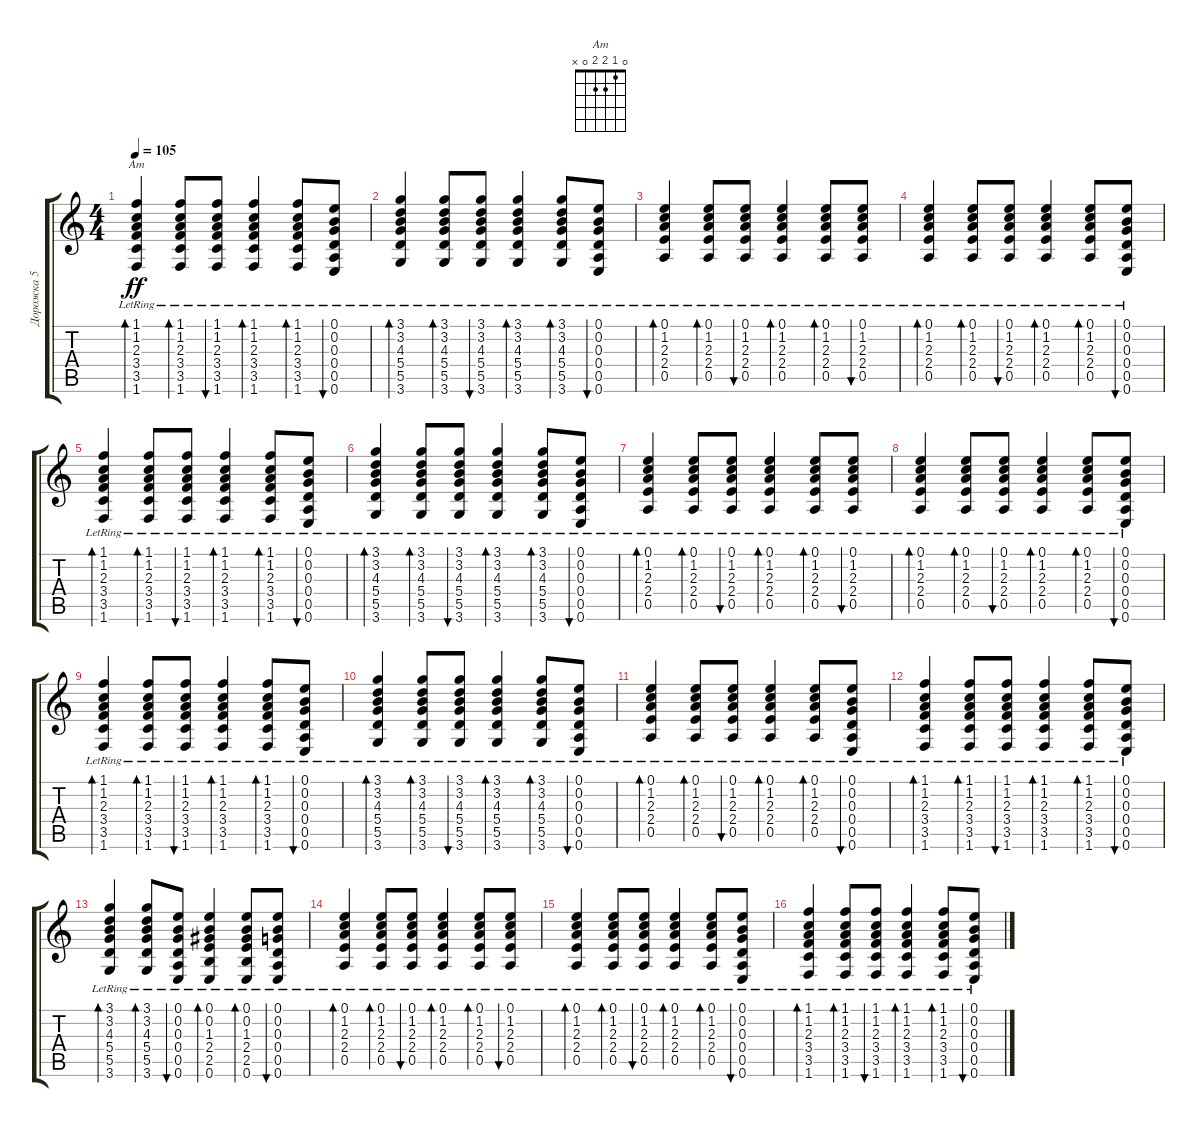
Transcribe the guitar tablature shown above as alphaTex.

\track ("Дорожка 5" "Дорожка 5") {instrument electricguitarclean}
\staff {score tabs}
\tuning (E4 B3 G3 D3 A2 E2) {hide}
\chord ("Am" 0 1 2 2 0 x)
\ts (4 4)
\tempo 105
\clef g2
\ks c
(1.1 1.2{lr} 2.3{lr} 3.4{lr} 3.5{lr} 1.6).4{bd 60 ch "Am" dy ff volume 6} (1.1{lr} 1.2{lr} 2.3{lr} 3.4{lr} 3.5{lr} 1.6).8{bd 60} (1.1{lr} 1.2{lr} 2.3{lr} 3.4{lr} 3.5 1.6).8{bu 60} (1.1 1.2{lr} 2.3{lr} 3.4{lr} 3.5{lr} 1.6).4{bd 60 beam merge} (1.1 1.2{lr} 2.3{lr} 3.4{lr} 3.5 1.6).8{bd 60} (0.1{lr} 0.2{lr} 0.3 0.4{lr} 0.5 0.6).8{bu 60} |
(3.1 3.2{lr} 4.3{lr} 5.4{lr} 5.5{lr} 3.6).4{bd 60 volume 6} (3.1{lr} 3.2{lr} 4.3{lr} 5.4{lr} 5.5{lr} 3.6).8{bd 60} (3.1{lr} 3.2{lr} 4.3{lr} 5.4{lr} 5.5 3.6).8{bu 60} (3.1 3.2{lr} 4.3{lr} 5.4{lr} 5.5{lr} 3.6).4{bd 60 beam merge} (3.1 3.2{lr} 4.3{lr} 5.4{lr} 5.5 3.6).8{bd 60} (0.1{lr} 0.2 0.3 0.4{lr} 0.5 0.6).8{bu 60} |
(0.1 1.2{lr} 2.3{lr} 2.4{lr} 0.5{lr}).4{bd 60 volume 6} (0.1{lr} 1.2{lr} 2.3{lr} 2.4{lr} 0.5{lr}).8{bd 60} (0.1{lr} 1.2{lr} 2.3{lr} 2.4{lr} 0.5).8{bu 60} (0.1 1.2{lr} 2.3{lr} 2.4{lr} 0.5{lr}).4{bd 60 beam merge} (0.1 1.2{lr} 2.3{lr} 2.4{lr} 0.5).8{bd 60} (0.1{lr} 1.2{lr} 2.3{lr} 2.4{lr} 0.5).8{bu 60} |
(0.1 1.2{lr} 2.3{lr} 2.4{lr} 0.5{lr}).4{bd 60 volume 6} (0.1{lr} 1.2{lr} 2.3{lr} 2.4{lr} 0.5{lr}).8{bd 60} (0.1{lr} 1.2{lr} 2.3{lr} 2.4{lr} 0.5).8{bu 60} (0.1 1.2{lr} 2.3{lr} 2.4{lr} 0.5{lr}).4{bd 60 beam merge} (0.1 1.2{lr} 2.3{lr} 2.4{lr} 0.5).8{bd 60} (0.1{lr} 0.2{lr} 0.3{lr} 0.4{lr} 0.5 0.6).8{bu 60} |
(1.1 1.2{lr} 2.3{lr} 3.4{lr} 3.5{lr} 1.6).4{bd 60 volume 6} (1.1{lr} 1.2{lr} 2.3{lr} 3.4{lr} 3.5{lr} 1.6).8{bd 60} (1.1{lr} 1.2{lr} 2.3{lr} 3.4{lr} 3.5 1.6).8{bu 60} (1.1 1.2{lr} 2.3{lr} 3.4{lr} 3.5{lr} 1.6).4{bd 60 beam merge} (1.1 1.2{lr} 2.3{lr} 3.4{lr} 3.5 1.6).8{bd 60} (0.1{lr} 0.2{lr} 0.3 0.4{lr} 0.5 0.6).8{bu 60} |
(3.1 3.2{lr} 4.3{lr} 5.4{lr} 5.5{lr} 3.6).4{bd 60 volume 6} (3.1{lr} 3.2{lr} 4.3{lr} 5.4{lr} 5.5{lr} 3.6).8{bd 60} (3.1{lr} 3.2{lr} 4.3{lr} 5.4{lr} 5.5 3.6).8{bu 60} (3.1 3.2{lr} 4.3{lr} 5.4{lr} 5.5{lr} 3.6).4{bd 60 beam merge} (3.1 3.2{lr} 4.3{lr} 5.4{lr} 5.5 3.6).8{bd 60} (0.1{lr} 0.2{lr} 0.3 0.4{lr} 0.5 0.6).8{bu 60} |
(0.1 1.2{lr} 2.3{lr} 2.4{lr} 0.5{lr}).4{bd 60 volume 6} (0.1{lr} 1.2{lr} 2.3{lr} 2.4{lr} 0.5{lr}).8{bd 60} (0.1{lr} 1.2{lr} 2.3{lr} 2.4{lr} 0.5).8{bu 60} (0.1 1.2{lr} 2.3{lr} 2.4{lr} 0.5{lr}).4{bd 60 beam merge} (0.1 1.2{lr} 2.3{lr} 2.4{lr} 0.5).8{bd 60} (0.1{lr} 1.2{lr} 2.3{lr} 2.4{lr} 0.5).8{bu 60} |
(0.1 1.2{lr} 2.3{lr} 2.4{lr} 0.5{lr}).4{bd 60 volume 6} (0.1{lr} 1.2{lr} 2.3{lr} 2.4{lr} 0.5{lr}).8{bd 60} (0.1{lr} 1.2{lr} 2.3{lr} 2.4{lr} 0.5).8{bu 60} (0.1 1.2{lr} 2.3{lr} 2.4{lr} 0.5{lr}).4{bd 60 beam merge} (0.1 1.2{lr} 2.3{lr} 2.4{lr} 0.5).8{bd 60} (0.1{lr} 0.2{lr} 0.3{lr} 0.4{lr} 0.5 0.6).8{bu 60} |
(1.1 1.2{lr} 2.3{lr} 3.4{lr} 3.5{lr} 1.6).4{bd 60 volume 6} (1.1{lr} 1.2{lr} 2.3{lr} 3.4{lr} 3.5{lr} 1.6).8{bd 60} (1.1{lr} 1.2{lr} 2.3{lr} 3.4{lr} 3.5 1.6).8{bu 60} (1.1 1.2{lr} 2.3{lr} 3.4{lr} 3.5{lr} 1.6).4{bd 60 beam merge} (1.1 1.2{lr} 2.3{lr} 3.4{lr} 3.5 1.6).8{bd 60} (0.1{lr} 0.2{lr} 0.3 0.4{lr} 0.5 0.6).8{bu 60} |
(3.1 3.2{lr} 4.3{lr} 5.4{lr} 5.5{lr} 3.6).4{bd 60 volume 6} (3.1{lr} 3.2{lr} 4.3{lr} 5.4{lr} 5.5{lr} 3.6).8{bd 60} (3.1{lr} 3.2{lr} 4.3{lr} 5.4{lr} 5.5 3.6).8{bu 60} (3.1 3.2{lr} 4.3{lr} 5.4{lr} 5.5{lr} 3.6).4{bd 60 beam merge} (3.1 3.2{lr} 4.3{lr} 5.4{lr} 5.5 3.6).8{bd 60} (0.1{lr} 0.2{lr} 0.3 0.4{lr} 0.5 0.6).8{bu 60} |
(0.1 1.2{lr} 2.3{lr} 2.4{lr} 0.5{lr}).4{bd 60 volume 6} (0.1{lr} 1.2{lr} 2.3{lr} 2.4{lr} 0.5{lr}).8{bd 60} (0.1{lr} 1.2{lr} 2.3{lr} 2.4{lr} 0.5).8{bu 60} (0.1 1.2{lr} 2.3{lr} 2.4{lr} 0.5{lr}).4{bd 60 beam merge} (0.1 1.2{lr} 2.3{lr} 2.4{lr} 0.5).8{bd 60} (0.1 0.2{lr} 0.3{lr} 0.4{lr} 0.5 0.6).8{bu 60} |
(1.1 1.2{lr} 2.3{lr} 3.4{lr} 3.5{lr} 1.6).4{bd 60 volume 6} (1.1{lr} 1.2{lr} 2.3{lr} 3.4{lr} 3.5{lr} 1.6).8{bd 60} (1.1{lr} 1.2{lr} 2.3{lr} 3.4{lr} 3.5 1.6).8{bu 60} (1.1 1.2{lr} 2.3{lr} 3.4{lr} 3.5{lr} 1.6).4{bd 60 beam merge} (1.1 1.2{lr} 2.3{lr} 3.4{lr} 3.5 1.6).8{bd 60} (0.1{lr} 0.2{lr} 0.3 0.4{lr} 0.5 0.6).8{bu 60} |
(3.1 3.2{lr} 4.3{lr} 5.4{lr} 5.5{lr} 3.6).4{bd 60 volume 6} (3.1{lr} 3.2{lr} 4.3{lr} 5.4{lr} 5.5{lr} 3.6).8{bd 60} (0.1{lr} 0.2{lr} 0.3{lr} 0.4{lr} 0.5 0.6).8{bu 60} (0.1 0.2 1.3{lr} 2.4{lr} 2.5{lr} 0.6).4{bd 60 beam merge} (0.1 0.2{lr} 1.3{lr} 2.4{lr} 2.5 0.6).8{bd 60} (0.1{lr} 0.2{lr} 0.3 0.4{lr} 0.5 0.6).8{bu 60} |
(0.1 1.2{lr} 2.3{lr} 2.4{lr} 0.5{lr}).4{bd 60 volume 6} (0.1{lr} 1.2{lr} 2.3{lr} 2.4{lr} 0.5{lr}).8{bd 60} (0.1{lr} 1.2{lr} 2.3{lr} 2.4{lr} 0.5).8{bu 60} (0.1 1.2{lr} 2.3{lr} 2.4{lr} 0.5{lr}).4{bd 60 beam merge} (0.1 1.2{lr} 2.3{lr} 2.4{lr} 0.5).8{bd 60} (0.1{lr} 1.2{lr} 2.3{lr} 2.4{lr} 0.5).8{bu 60} |
(0.1 1.2{lr} 2.3{lr} 2.4{lr} 0.5{lr}).4{bd 60 volume 6} (0.1{lr} 1.2{lr} 2.3{lr} 2.4{lr} 0.5{lr}).8{bd 60} (0.1{lr} 1.2{lr} 2.3{lr} 2.4{lr} 0.5).8{bu 60} (0.1 1.2{lr} 2.3{lr} 2.4{lr} 0.5{lr}).4{bd 60 beam merge} (0.1 1.2{lr} 2.3{lr} 2.4{lr} 0.5).8{bd 60} (0.1 0.2{lr} 0.3{lr} 0.4{lr} 0.5 0.6).8{bu 60} |
(1.1 1.2{lr} 2.3{lr} 3.4{lr} 3.5{lr} 1.6).4{bd 60 volume 6} (1.1{lr} 1.2{lr} 2.3{lr} 3.4{lr} 3.5{lr} 1.6).8{bd 60} (1.1{lr} 1.2{lr} 2.3{lr} 3.4{lr} 3.5 1.6).8{bu 60} (1.1 1.2{lr} 2.3{lr} 3.4{lr} 3.5{lr} 1.6).4{bd 60 beam merge} (1.1 1.2{lr} 2.3{lr} 3.4{lr} 3.5 1.6).8{bd 60} (0.1{lr} 0.2{lr} 0.3 0.4{lr} 0.5 0.6).8{bu 60}
